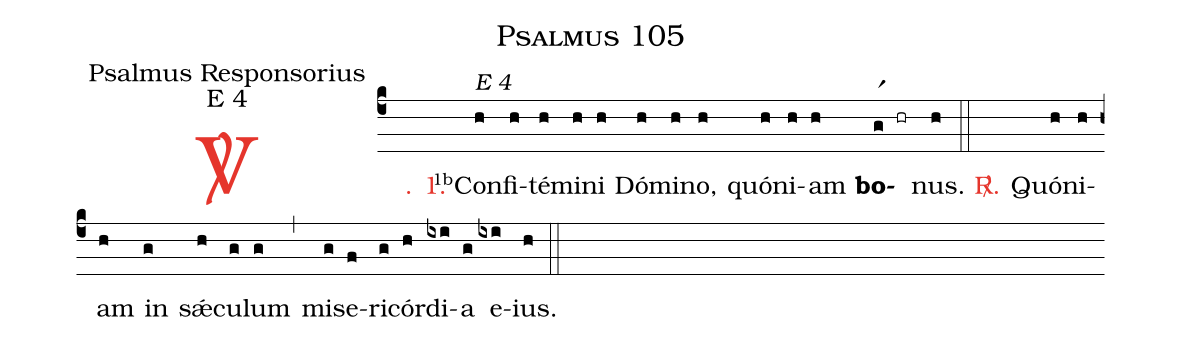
name: Psalmus 105;
office-part: Psalmus Responsorius;
mode: E 4;
%%
(c4)

<c><sp>V/</sp>. 1.</c>() <v>\VSup{1b}</v>Con(h[alt:E 4])fi(h)té(h)mi(h)ni(h) Dó(h)mi(h)no,(h) quó(h)ni(h)am(h) <b>bo</b>(gr1)(hr)nus.(h)

(::)

<c><sp>R/</sp>.</c>() Quó(h)ni(h)am(h) in(g) sǽ(h)cu(g)lum(g) (,) mi(g)se(f)ri(g)cór(h)<nlba>di(ixi)a(g) e</nlba>(ixi)ius.(h)

(::)
